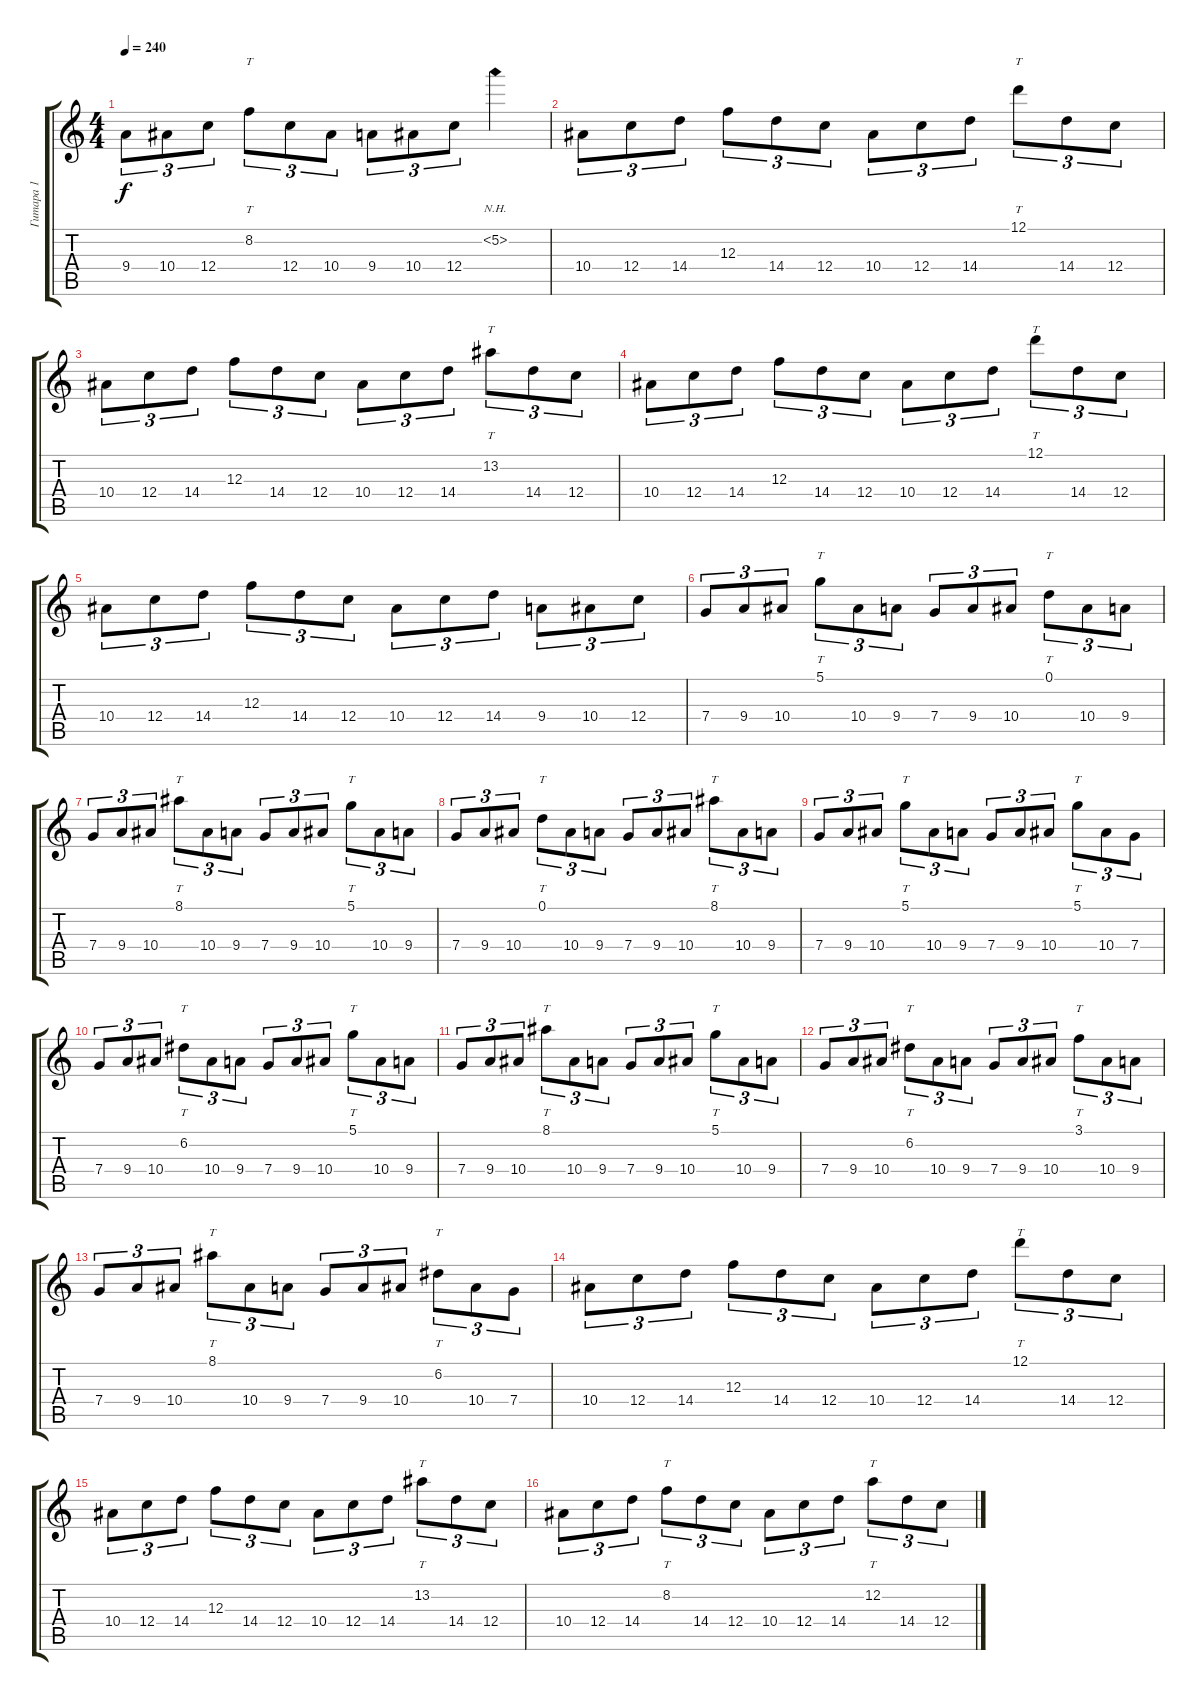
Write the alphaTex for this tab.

\track ("Гитара 1" "Гитара 1") {instrument overdrivenguitar}
\staff {score tabs}
\tuning (D4 A3 F3 C3 G2 D2) {hide}
\ts (4 4)
\tempo 240
\clef g2
\ks aminor
9.4.8{tu (3 2) dy f} 10.4.8{tu (3 2)} 12.4.8{tu (3 2)} 8.2.8{tt tu (3 2)} 12.4.8{tu (3 2)} 10.4.8{tu (3 2)} 9.4.8{tu (3 2)} 10.4.8{tu (3 2)} 12.4.8{tu (3 2)} 5.2{nh}.4 |
\ks c
10.4.8{tu (3 2)} 12.4.8{tu (3 2)} 14.4.8{tu (3 2)} 12.3.8{tu (3 2)} 14.4.8{tu (3 2)} 12.4.8{tu (3 2)} 10.4.8{tu (3 2)} 12.4.8{tu (3 2)} 14.4.8{tu (3 2)} 12.1.8{tt tu (3 2)} 14.4.8{tu (3 2)} 12.4.8{tu (3 2)} |
10.4.8{tu (3 2)} 12.4.8{tu (3 2)} 14.4.8{tu (3 2)} 12.3.8{tu (3 2)} 14.4.8{tu (3 2)} 12.4.8{tu (3 2)} 10.4.8{tu (3 2)} 12.4.8{tu (3 2)} 14.4.8{tu (3 2)} 13.2.8{tt tu (3 2)} 14.4.8{tu (3 2)} 12.4.8{tu (3 2)} |
\ks aminor
10.4.8{tu (3 2)} 12.4.8{tu (3 2)} 14.4.8{tu (3 2)} 12.3.8{tu (3 2)} 14.4.8{tu (3 2)} 12.4.8{tu (3 2)} 10.4.8{tu (3 2)} 12.4.8{tu (3 2)} 14.4.8{tu (3 2)} 12.1.8{tt tu (3 2)} 14.4.8{tu (3 2)} 12.4.8{tu (3 2)} |
10.4.8{tu (3 2)} 12.4.8{tu (3 2)} 14.4.8{tu (3 2)} 12.3.8{tu (3 2)} 14.4.8{tu (3 2)} 12.4.8{tu (3 2)} 10.4.8{tu (3 2)} 12.4.8{tu (3 2)} 14.4.8{tu (3 2)} 9.4.8{tu (3 2)} 10.4.8{tu (3 2)} 12.4.8{tu (3 2)} |
\ks c
7.4.8{tu (3 2)} 9.4.8{tu (3 2)} 10.4.8{tu (3 2)} 5.1.8{tt tu (3 2)} 10.4.8{tu (3 2)} 9.4.8{tu (3 2)} 7.4.8{tu (3 2)} 9.4.8{tu (3 2)} 10.4.8{tu (3 2)} 0.1.8{tt tu (3 2)} 10.4.8{tu (3 2)} 9.4.8{tu (3 2)} |
7.4.8{tu (3 2)} 9.4.8{tu (3 2)} 10.4.8{tu (3 2)} 8.1.8{tt tu (3 2)} 10.4.8{tu (3 2)} 9.4.8{tu (3 2)} 7.4.8{tu (3 2)} 9.4.8{tu (3 2)} 10.4.8{tu (3 2)} 5.1.8{tt tu (3 2)} 10.4.8{tu (3 2)} 9.4.8{tu (3 2)} |
\ks aminor
7.4.8{tu (3 2)} 9.4.8{tu (3 2)} 10.4.8{tu (3 2)} 0.1.8{tt tu (3 2)} 10.4.8{tu (3 2)} 9.4.8{tu (3 2)} 7.4.8{tu (3 2)} 9.4.8{tu (3 2)} 10.4.8{tu (3 2)} 8.1.8{tt tu (3 2)} 10.4.8{tu (3 2)} 9.4.8{tu (3 2)} |
7.4.8{tu (3 2)} 9.4.8{tu (3 2)} 10.4.8{tu (3 2)} 5.1.8{tt tu (3 2)} 10.4.8{tu (3 2)} 9.4.8{tu (3 2)} 7.4.8{tu (3 2)} 9.4.8{tu (3 2)} 10.4.8{tu (3 2)} 5.1.8{tt tu (3 2)} 10.4.8{tu (3 2)} 7.4.8{tu (3 2)} |
\ks c
7.4.8{tu (3 2)} 9.4.8{tu (3 2)} 10.4.8{tu (3 2)} 6.2.8{tt tu (3 2)} 10.4.8{tu (3 2)} 9.4.8{tu (3 2)} 7.4.8{tu (3 2)} 9.4.8{tu (3 2)} 10.4.8{tu (3 2)} 5.1.8{tt tu (3 2)} 10.4.8{tu (3 2)} 9.4.8{tu (3 2)} |
7.4.8{tu (3 2)} 9.4.8{tu (3 2)} 10.4.8{tu (3 2)} 8.1.8{tt tu (3 2)} 10.4.8{tu (3 2)} 9.4.8{tu (3 2)} 7.4.8{tu (3 2)} 9.4.8{tu (3 2)} 10.4.8{tu (3 2)} 5.1.8{tt tu (3 2)} 10.4.8{tu (3 2)} 9.4.8{tu (3 2)} |
\ks aminor
7.4.8{tu (3 2)} 9.4.8{tu (3 2)} 10.4.8{tu (3 2)} 6.2.8{tt tu (3 2)} 10.4.8{tu (3 2)} 9.4.8{tu (3 2)} 7.4.8{tu (3 2)} 9.4.8{tu (3 2)} 10.4.8{tu (3 2)} 3.1.8{tt tu (3 2)} 10.4.8{tu (3 2)} 9.4.8{tu (3 2)} |
7.4.8{tu (3 2)} 9.4.8{tu (3 2)} 10.4.8{tu (3 2)} 8.1.8{tt tu (3 2)} 10.4.8{tu (3 2)} 9.4.8{tu (3 2)} 7.4.8{tu (3 2)} 9.4.8{tu (3 2)} 10.4.8{tu (3 2)} 6.2.8{tt tu (3 2)} 10.4.8{tu (3 2)} 7.4.8{tu (3 2)} |
\ks c
10.4.8{tu (3 2)} 12.4.8{tu (3 2)} 14.4.8{tu (3 2)} 12.3.8{tu (3 2)} 14.4.8{tu (3 2)} 12.4.8{tu (3 2)} 10.4.8{tu (3 2)} 12.4.8{tu (3 2)} 14.4.8{tu (3 2)} 12.1.8{tt tu (3 2)} 14.4.8{tu (3 2)} 12.4.8{tu (3 2)} |
10.4.8{tu (3 2)} 12.4.8{tu (3 2)} 14.4.8{tu (3 2)} 12.3.8{tu (3 2)} 14.4.8{tu (3 2)} 12.4.8{tu (3 2)} 10.4.8{tu (3 2)} 12.4.8{tu (3 2)} 14.4.8{tu (3 2)} 13.2.8{tt tu (3 2)} 14.4.8{tu (3 2)} 12.4.8{tu (3 2)} |
\ks aminor
10.4.8{tu (3 2)} 12.4.8{tu (3 2)} 14.4.8{tu (3 2)} 8.2.8{tt tu (3 2)} 14.4.8{tu (3 2)} 12.4.8{tu (3 2)} 10.4.8{tu (3 2)} 12.4.8{tu (3 2)} 14.4.8{tu (3 2)} 12.2.8{tt tu (3 2)} 14.4.8{tu (3 2)} 12.4.8{tu (3 2)}
